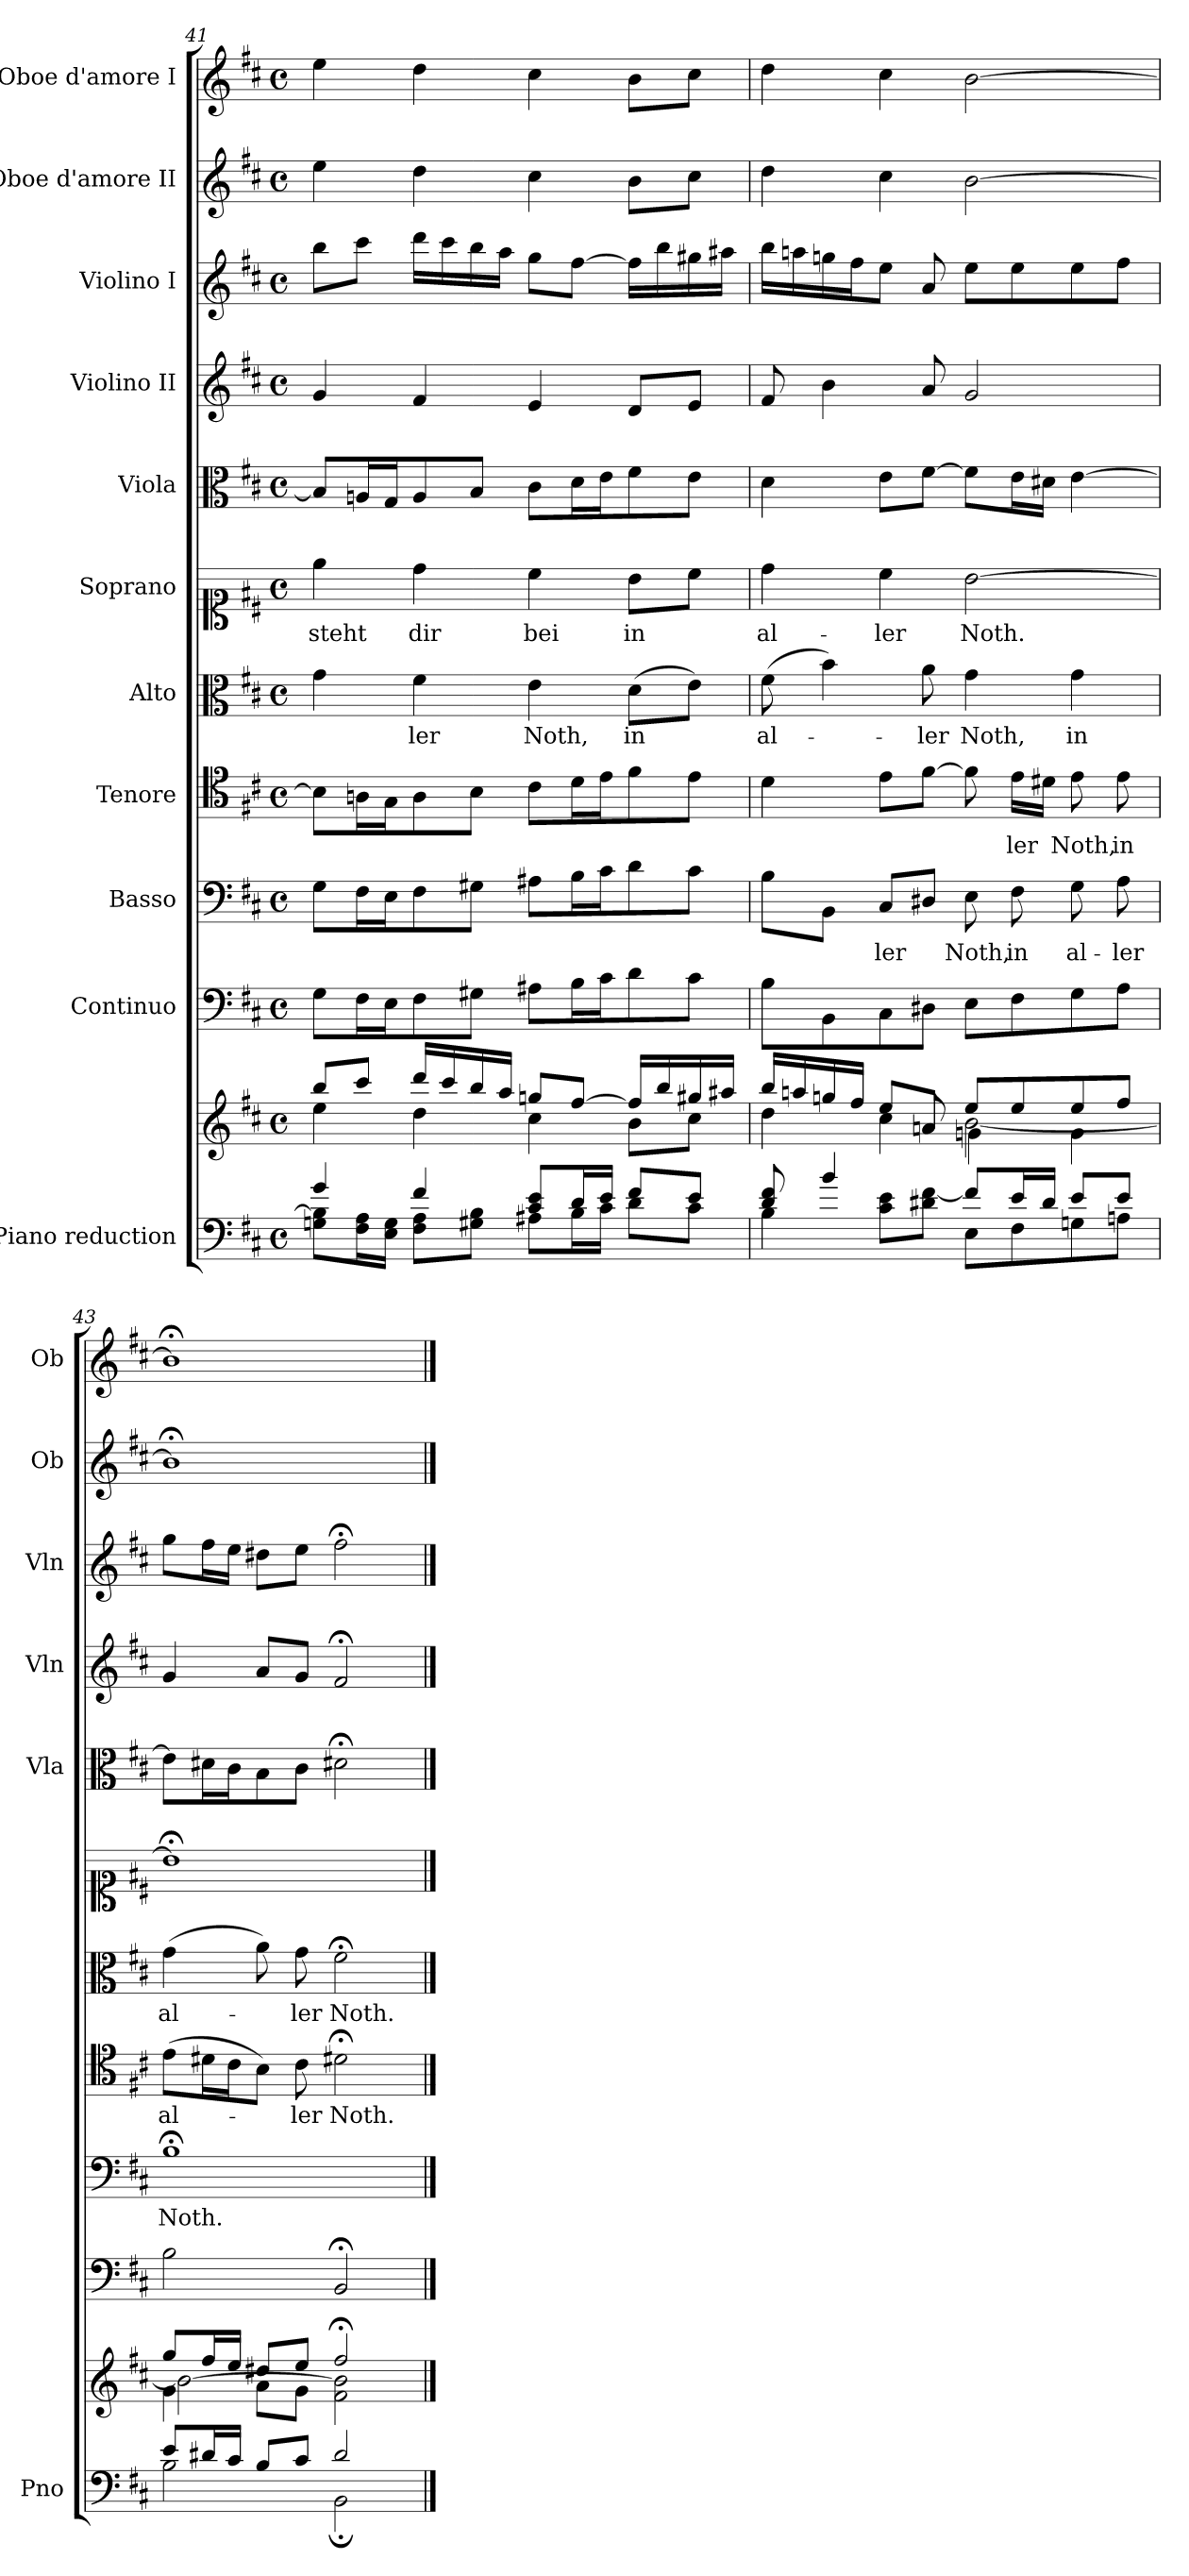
**kern	**kern	**kern	**kern	**text	**kern	**text	**kern	**text	**kern	**text	**kern	**kern	**kern	**kern	**kern
*part11	*part11	*part10	*part9	*part9	*part8	*part8	*part7	*part7	*part6	*part6	*part5	*part4	*part3	*part2	*part1
*staff12	*staff11	*staff10	*staff9	*staff9	*staff8	*staff8	*staff7	*staff7	*staff6	*staff6	*staff5	*staff4	*staff3	*staff2	*staff1
*I"Piano reduction	*	*I"Continuo	*I"Basso	*	*I"Tenore	*	*I"Alto	*	*I"Soprano	*	*I"Viola	*I"Violino II	*I"Violino I	*I"Oboe d'amore II	*I"Oboe d'amore I
*I'Pno	*	*	*	*	*	*	*	*	*	*	*I'Vla	*I'Vln	*I'Vln	*I'Ob	*I'Ob
!!LO:PB:g=z
*clefF4	*clefG2	*clefF4	*clefF4	*	*clefC4	*	*clefC3	*	*clefC1	*	*clefC3	*clefG2	*clefG2	*clefG2	*clefG2
*k[f#c#]	*k[f#c#]	*k[f#c#]	*k[f#c#]	*	*k[f#c#]	*	*k[f#c#]	*	*k[f#c#]	*	*k[f#c#]	*k[f#c#]	*k[f#c#]	*k[f#c#]	*k[f#c#]
*M4/4	*M4/4	*M4/4	*M4/4	*	*M4/4	*	*M4/4	*	*M4/4	*	*M4/4	*M4/4	*M4/4	*M4/4	*M4/4
*met(c)	*met(c)	*met(c)	*met(c)	*	*met(c)	*	*met(c)	*	*met(c)	*	*met(c)	*met(c)	*met(c)	*met(c)	*met(c)
=41	=41	=41	=41	=41	=41	=41	=41	=41	=41	=41	=41	=41	=41	=41	=41
*^	*^	*	*	*	*	*	*	*	*	*	*	*	*	*	*
!	!	!	!	!	!	!	!	!	!	!	!	!LO:LY:b	!	!	!	!	!
4g/	8Gn\ 8B\]L	8bb/L	4ee\	8G\L	8G\L	.	8B\L]	.	4g\	.	4ee\	steht	8B/L]	4g/	8bb\L	4ee\	4ee\
.	16F#\ 16A\L	8ccc#/J	.	16F#\L	16F#\L	.	16An\L	.	.	.	.	.	16An/L	.	8ccc#\J	.	.
.	16E\ 16G\JJ	.	.	16E\J	16E\J	.	16G\J	.	.	.	.	.	16G/J	.	.	.	.
!	!	!	!	!	!	!	!	!	!	!LO:LY:b	!	!LO:LY:b	!	!	!	!	!
4f#/	8F#\ 8A\L	16ddd/LL	4dd\	8F#\	8F#\	.	8A\	.	4f#\	-ler	4dd\	dir	8A/	4f#/	16ddd\LL	4dd\	4dd\
.	.	16ccc#/	.	.	.	.	.	.	.	.	.	.	.	.	16ccc#\	.	.
.	8G#X\ 8B\J	16bb/	.	8G#X\J	8G#X\J	.	8B\J	.	.	.	.	.	8B/J	.	16bb\	.	.
.	.	16aa/JJ	.	.	.	.	.	.	.	.	.	.	.	.	16aa\JJ	.	.
!	!	!	!	!	!	!	!	!	!	!LO:LY:b	!	!LO:LY:b	!	!	!	!	!
8c#/ 8e/L	8A#X\L	8ggn/L	4cc#\	8A#X\L	8A#X\L	.	8c#\L	.	4e\	Noth,	4cc#\	bei	8c#\L	4e/	8gg\L	4cc#\	4cc#\
16d/L	16B\L	[8ff#/J	.	16B\L	16B\L	.	16d\L	.	.	.	.	.	16d\L	.	[8ff#\J	.	.
16e/JJ	16c#\JJ	.	.	16c#\J	16c#\J	.	16e\J	.	.	.	.	.	16e\J	.	.	.	.
!	!	!	!	!	!	!	!	!	!	!LO:LY:b	!	!LO:LY:b	!	!	!	!	!
8f#/L	8d\L	16ff#/LL]	8b\L	8d\	8d\	.	8f#\	.	(8d\L	in	8b\L	in	8f#\	8d/L	16ff#\LL]	8b\L	8b\L
.	.	16bb/	.	.	.	.	.	.	.	.	.	.	.	.	16bb\	.	.
8e/J	8c#\J	16gg#X/	8cc#\J	8c#\J	8c#\J	.	8e\J	.	8e\J)	.	8cc#\J	.	8e\J	8e/J	16gg#X\	8cc#\J	8cc#\J
.	.	16aa#X/JJ	.	.	.	.	.	.	.	.	.	.	.	.	16aa#X\JJ	.	.
=42	=42	=42	=42	=42	=42	=42	=42	=42	=42	=42	=42	=42	=42	=42	=42	=42	=42
*	*	*^	*^	*	*	*	*	*	*	*	*	*	*	*	*	*	*
!	!	!	!	!	!	!	!	!	!	!	!	!LO:LY:b	!	!LO:LY:b	!	!	!	!	!
8d/ 8f#/	4B\	16bb/LL	4dd\	2ryy	4.ryy	8B\L	8B\L	.	4d\	.	(8f#\	al-	4dd\	al-	4d\	8f#/	16bb\LL	4dd\	4dd\
.	.	16aan/	.	.	.	.	.	.	.	.	.	.	.	.	.	.	16aan\	.	.
4b/	.	16ggn/	.	.	.	8BB\	8BB\J	.	.	.	4b\)	.	.	.	.	4b\	16ggn\	.	.
.	.	16ff#/JJ	.	.	.	.	.	.	.	.	.	.	.	.	.	.	16ff#\J	.	.
!	!	!	!	!	!	!	!	!LO:LY:b	!	!	!	!	!	!LO:LY:b	!	!	!	!	!
.	8c#\ 8e\L	8ee/L	4cc#\	.	.	8C#\	8C#/L	-ler	8e\L	.	.	.	4cc#\	-ler	8e\L	.	8ee\J	4cc#\	4cc#\
!	!	!	!	!	!	!	!	!	!	!	!	!LO:LY:b	!	!	!	!	!	!	!
8ryy	8d#X\ [>8f#\J	8an/J	.	.	8a/	8D#X\J	8D#X/J	.	[8f#\J	.	8a\	-ler	.	.	[8f#\J	8a/	8a/	.	.
!	!	!	!	!	!	!	!	!LO:LY:b	!	!	!	!LO:LY:b	!	!LO:LY:b	!	!	!	!	!
8f#/L]	8E\L	8ee/L	[>2b\	4gn\	2ryy	8E\L	8E\	Noth,	8f#\]	.	4g\	Noth,	[2b\	Noth.	8f#\L]	2g/	8ee\L	[2b\	[2b\
!	!	!	!	!	!	!	!	!LO:LY:b	!	!LO:LY:b	!	!	!	!	!	!	!	!	!
16e/L	8F#\	8ee/	.	.	.	8F#\	8F#\	in	16e\LL	-ler	.	.	.	.	16e\L	.	8ee\	.	.
16d#/JJ	.	.	.	.	.	.	.	.	16d#X\JJ	.	.	.	.	.	16d#X\JJ	.	.	.	.
!	!	!	!	!	!	!	!	!LO:LY:b	!	!LO:LY:b	!	!LO:LY:b	!	!	!	!	!	!	!
8e/L	8Gn\	8ee/	.	4g\	.	8G\	8G\	al-	8e\	Noth,	4g\	in	.	.	[4e\	.	8ee\	.	.
!	!	!	!	!	!	!	!	!LO:LY:b	!	!LO:LY:b	!	!	!	!	!	!	!	!	!
8e/J	8An\J	8ff#/J	.	.	.	8A\J	8A\	-ler	8e\	in	.	.	.	.	.	.	8ff#\J	.	.
*	*	*	*	*v	*v	*	*	*	*	*	*	*	*	*	*	*	*	*	*
=43	=43	=43	=43	=43	=43	=43	=43	=43	=43	=43	=43	=43	=43	=43	=43	=43	=43	=43
!	!	!	!	!	!	!	!LO:LY:b	!	!LO:LY:b	!	!LO:LY:b	!	!	!	!	!	!	!
8e/L	2B\	8gg/L	4g\	2b\_	2B\	1B;<	Noth.	(8e\L	al-	(4g\	al-	1b;<]	.	8e\L]	4g/	8gg\L	1b;<]	1b;<]
16d#X/L	.	16ff#/L	.	.	.	.	.	16d#X\L	.	.	.	.	.	16d#X\L	.	16ff#\L	.	.
16c#/JJ	.	16ee/JJ	.	.	.	.	.	16c#\J	.	.	.	.	.	16c#\J	.	16ee\JJ	.	.
8B/L	.	8dd#X/L	8a\L	.	.	.	.	8B\J)	.	8a\)	.	.	.	8B\	8a/L	8dd#X\L	.	.
!	!	!	!	!	!	!	!	!	!LO:LY:b	!	!LO:LY:b	!	!	!	!	!	!	!
8c#/J	.	8ee/J	8g\J	.	.	.	.	8c#\	-ler	8g\	-ler	.	.	8c#\J	8g/J	8ee\J	.	.
!	!	!	!	!	!	!	!	!	!LO:LY:b	!	!LO:LY:b	!	!	!	!	!	!	!
2d#/	2BB;\	2ff#;</	2f#\ 2b\]	2ryy	2BB;</	.	.	2d#X;<\	Noth.	2f#;<\	Noth.	.	.	2d#X;<\	2f#;</	2ff#;<\	.	.
*v	*v	*	*	*	*	*	*	*	*	*	*	*	*	*	*	*	*	*
*	*v	*v	*v	*	*	*	*	*	*	*	*	*	*	*	*	*	*
==	==	==	==	==	==	==	==	==	==	==	==	==	==	==	==
*-	*-	*-	*-	*-	*-	*-	*-	*-	*-	*-	*-	*-	*-	*-	*-
